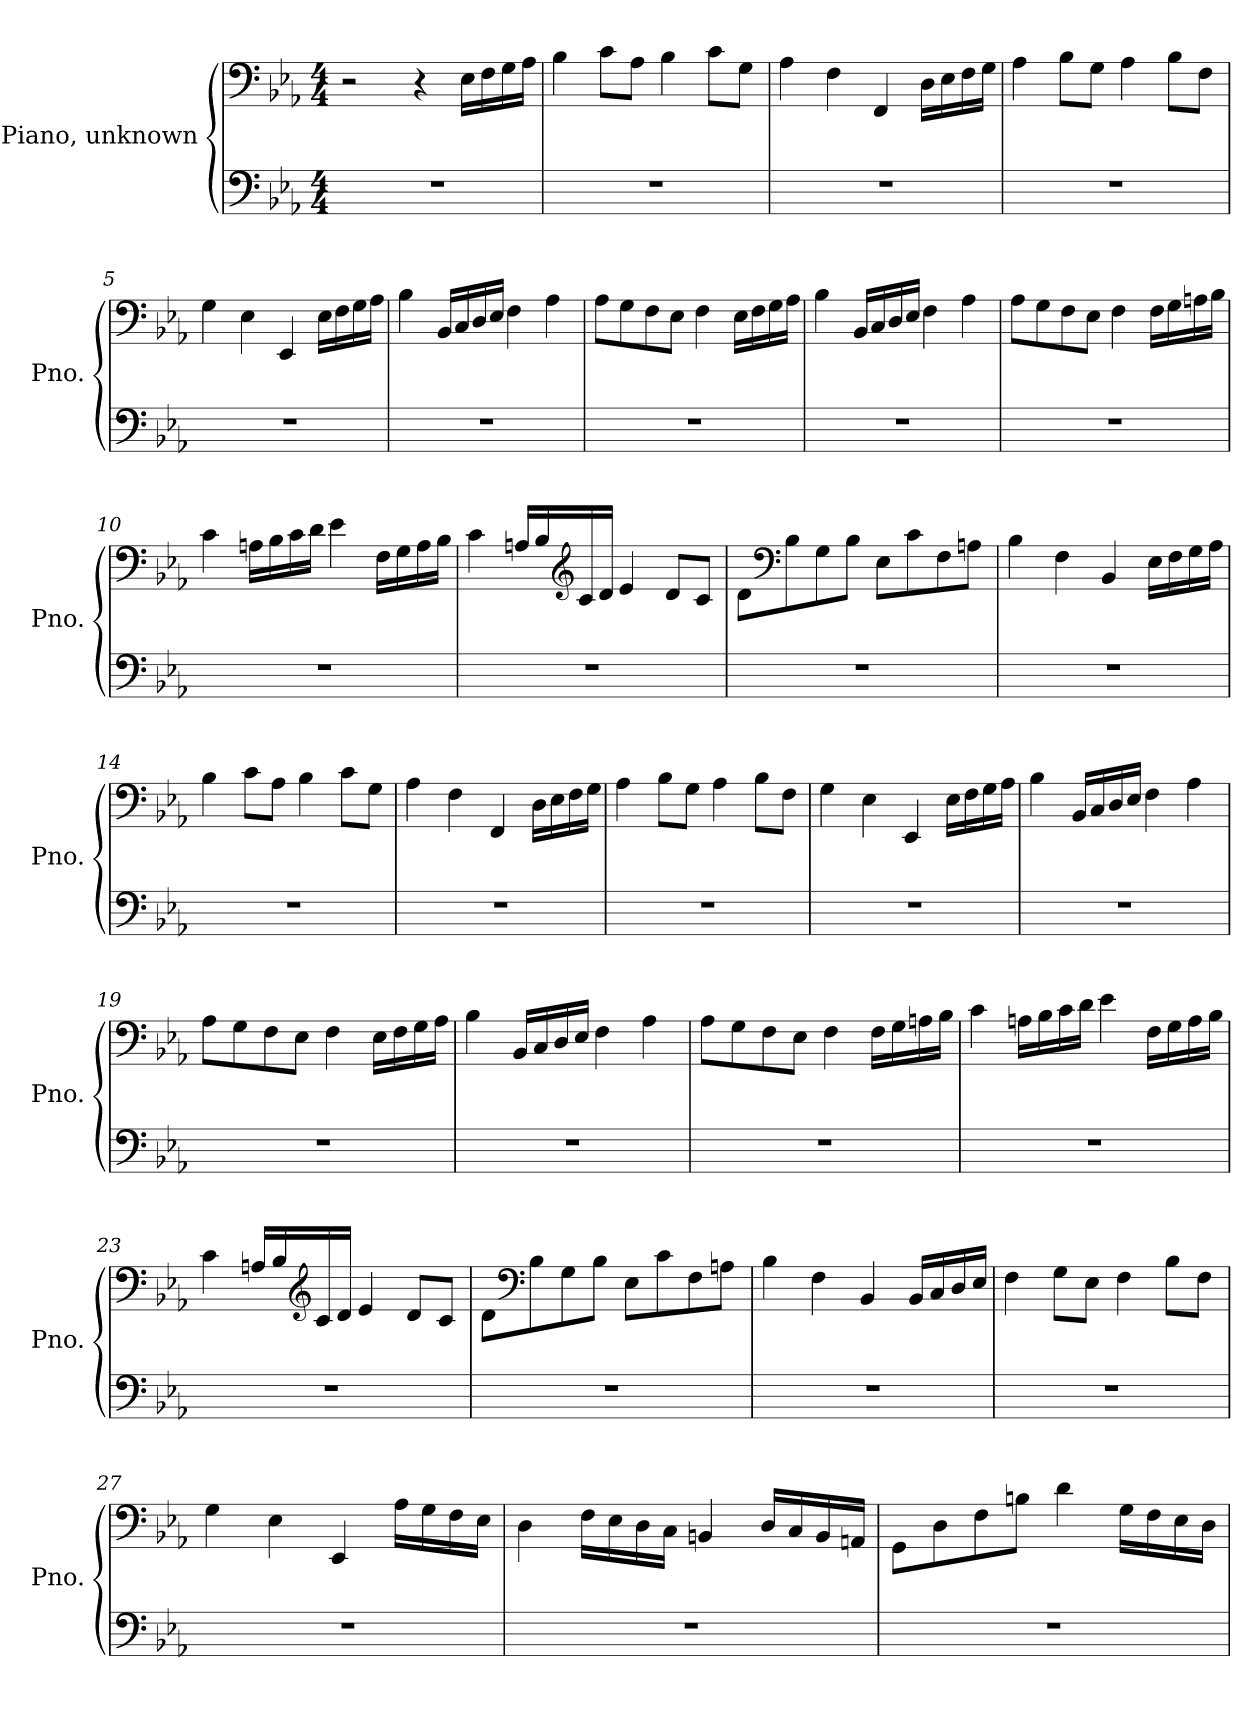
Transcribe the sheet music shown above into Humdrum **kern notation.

**kern	**kern
*part1	*part1
*staff2	*staff1
*I"Piano, unknown	*
*I'Pno.	*
*clefF4	*clefF4
*k[b-e-a-]	*k[b-e-a-]
*M4/4	*M4/4
*MM120	*MM120
=1	=1
1r	2r
.	4r
.	16E-\LL
.	16F\
.	16G\
.	16A-\JJ
=2	=2
1r	4B-\
.	8c\L
.	8A-\J
.	4B-\
.	8c\L
.	8G\J
=3	=3
1r	4A-\
.	4F\
.	4FF/
.	16D\LL
.	16E-\
.	16F\
.	16G\JJ
=4	=4
1r	4A-\
.	8B-\L
.	8G\J
.	4A-\
.	8B-\L
.	8F\J
=5	=5
1r	4G\
.	4E-\
.	4EE-/
.	16E-\LL
.	16F\
.	16G\
.	16A-\JJ
=6	=6
1r	4B-\
.	16BB-/LL
.	16C/
.	16D/
.	16E-/JJ
.	4F\
.	4A-\
!!LO:LB:g=z
=7	=7
1r	8A-\L
.	8G\
.	8F\
.	8E-\J
.	4F\
.	16E-\LL
.	16F\
.	16G\
.	16A-\JJ
=8	=8
1r	4B-\
.	16BB-/LL
.	16C/
.	16D/
.	16E-/JJ
.	4F\
.	4A-\
=9	=9
1r	8A-\L
.	8G\
.	8F\
.	8E-\J
.	4F\
.	16F\LL
.	16G\
.	16An\
.	16B-\JJ
=10	=10
1r	4c\
.	16An\LL
.	16B-\
.	16c\
.	16d\JJ
.	4e-\
.	16F\LL
.	16G\
.	16A\
.	16B-\JJ
!!LO:LB:g=z
=11	=11
1r	4c\
.	16An/LL
.	16B-/
*	*clefG2
.	16c/
.	16d/JJ
.	4e-/
.	8d/L
.	8c/J
=12	=12
1r	8d\L
*	*clefF4
.	8B-\
.	8G\
.	8B-\J
.	8E-\L
.	8c\
.	8F\
.	8An\J
=13	=13
1r	4B-\
.	4F\
.	4BB-/
.	16E-\LL
.	16F\
.	16G\
.	16A-\JJ
=14	=14
1r	4B-\
.	8c\L
.	8A-\J
.	4B-\
.	8c\L
.	8G\J
=15	=15
1r	4A-\
.	4F\
.	4FF/
.	16D\LL
.	16E-\
.	16F\
.	16G\JJ
!!LO:LB:g=z
=16	=16
1r	4A-\
.	8B-\L
.	8G\J
.	4A-\
.	8B-\L
.	8F\J
=17	=17
1r	4G\
.	4E-\
.	4EE-/
.	16E-\LL
.	16F\
.	16G\
.	16A-\JJ
=18	=18
1r	4B-\
.	16BB-/LL
.	16C/
.	16D/
.	16E-/JJ
.	4F\
.	4A-\
=19	=19
1r	8A-\L
.	8G\
.	8F\
.	8E-\J
.	4F\
.	16E-\LL
.	16F\
.	16G\
.	16A-\JJ
=20	=20
1r	4B-\
.	16BB-/LL
.	16C/
.	16D/
.	16E-/JJ
.	4F\
.	4A-\
!!LO:LB:g=z
=21	=21
1r	8A-\L
.	8G\
.	8F\
.	8E-\J
.	4F\
.	16F\LL
.	16G\
.	16An\
.	16B-\JJ
=22	=22
1r	4c\
.	16An\LL
.	16B-\
.	16c\
.	16d\JJ
.	4e-\
.	16F\LL
.	16G\
.	16A\
.	16B-\JJ
=23	=23
1r	4c\
.	16An/LL
.	16B-/
*	*clefG2
.	16c/
.	16d/JJ
.	4e-/
.	8d/L
.	8c/J
=24	=24
1r	8d\L
*	*clefF4
.	8B-\
.	8G\
.	8B-\J
.	8E-\L
.	8c\
.	8F\
.	8An\J
!!LO:LB:g=z
=25	=25
1r	4B-\
.	4F\
.	4BB-/
.	16BB-/LL
.	16C/
.	16D/
.	16E-/JJ
=26	=26
1r	4F\
.	8G\L
.	8E-\J
.	4F\
.	8B-\L
.	8F\J
=27	=27
1r	4G\
.	4E-\
.	4EE-/
.	16A-\LL
.	16G\
.	16F\
.	16E-\JJ
=28	=28
1r	4D\
.	16F\LL
.	16E-\
.	16D\
.	16C\JJ
.	4BBn/
.	16D/LL
.	16C/
.	16BB/
.	16AAn/JJ
=29	=29
1r	8GG\L
.	8D\
.	8F\
.	8Bn\J
.	4d\
.	16G\LL
.	16F\
.	16E-\
.	16D\JJ
=	=
*-	*-
